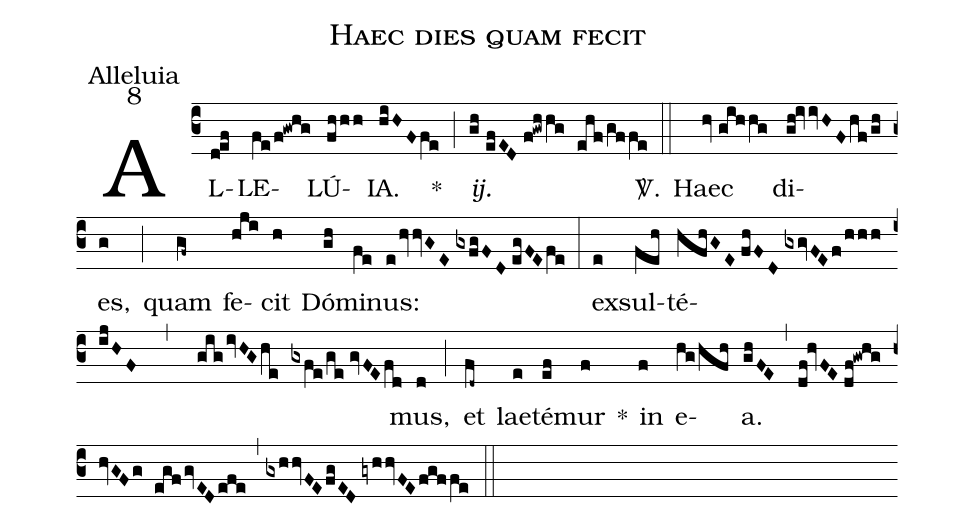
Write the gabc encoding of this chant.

name:Haec dies quam fecit;
office-part:Alleluia;
mode:8;
%%
(c3) AL(d!ef)LE(fe/f!gwhg)LÚ(fhhh)IA.(hiHFfe) *(;) <i>ij.</i>(gh//efED//f!gwhhg ehf/gffe) <sp>V/</sp>.(::) Haec(hv//gihhg) di(gh!ivvHF/hf/gh)es,(g) (;) quam(gf~) fe(hji)cit(h) Dó(gh)mi(fe)nus:(e/hvvGE//gxfgFD//egFE/fe) (:) ex(e)sul(feh)té(hfhGE//fhFD//gxgvFE/f/hhh/ijHF , gig/ivHG/he gxfe/ge//gvFE/fd)mus,(d) (;) et(fd~) lae(e)té(ef)mur(f) *() in(f) e(hg/hfh)a.(ghFE) (,) (df!hvFE//df!gwhg/hvGFg egf/gvED/efe) (,) (gxhhvFE/fgED//gyhhvFE/fgffe) (::)
